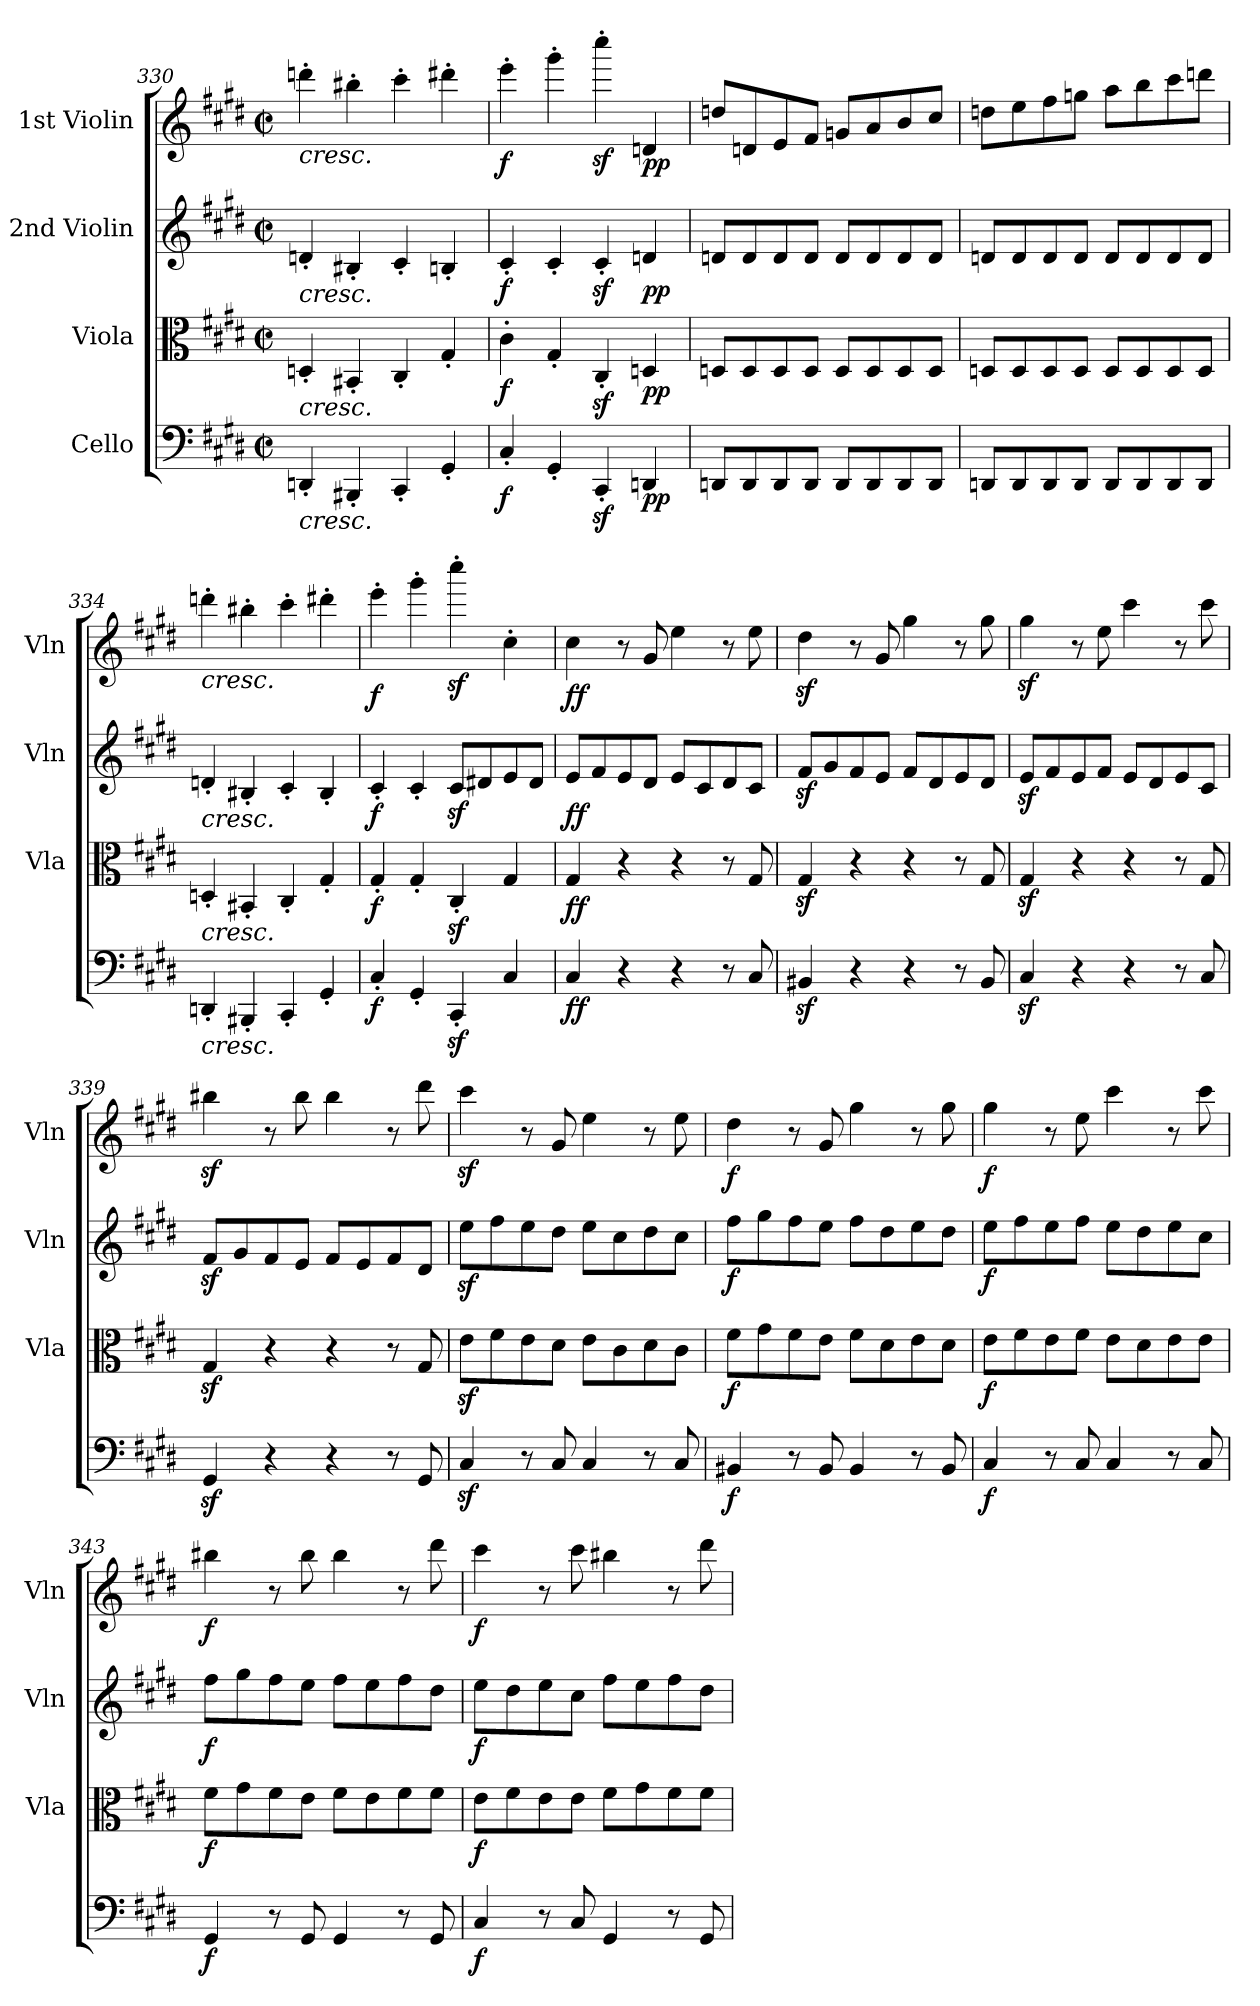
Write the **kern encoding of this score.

**kern	**dynam	**kern	**dynam	**kern	**dynam	**kern	**dynam
*part4	*part4	*part3	*part3	*part2	*part2	*part1	*part1
*staff4	*staff4	*staff3	*staff3	*staff2	*staff2	*staff1	*staff1
*I"Cello	*	*I"Viola	*	*I"2nd Violin	*	*I"1st Violin	*
*	*	*I'Vla	*	*I'Vln	*	*I'Vln	*
*clefF4	*	*clefC3	*	*clefG2	*	*clefG2	*
*k[f#c#g#d#]	*	*k[f#c#g#d#]	*	*k[f#c#g#d#]	*	*k[f#c#g#d#]	*
*c#:	*	*c#:	*	*c#:	*	*c#:	*
*M2/2	*	*M2/2	*	*M2/2	*	*M2/2	*
*met(c|)	*	*met(c|)	*	*met(c|)	*	*met(c|)	*
=330	=330	=330	=330	=330	=330	=330	=330
!	!	!	!	!	!	!LO:TX:b:i:t=cresc.	!
!	!	!	!	!LO:TX:b:i:t=cresc.	!	!	!
!	!	!LO:TX:b:i:t=cresc.	!	!	!	!	!
!LO:TX:b:i:t=cresc.	!	!	!	!	!	!	!
4DDn'/	.	4Dn'/	.	4dn'/	.	4dddn'\	.
4BBB#X'/	.	4BB#X'/	.	4B#X'/	.	4bb#X'\	.
4CC#'/	.	4C#'/	.	4c#'/	.	4ccc#'\	.
4GG#'/	.	4G#'/	.	4Bn'/	.	4ddd#X'\	.
!!LO:LB:g=z
=331	=331	=331	=331	=331	=331	=331	=331
!	!LO:DY:b	!	!LO:DY:b	!	!LO:DY:b	!	!LO:DY:b
4C#'/	f	4c#'\	f	4c#'/	f	4eee'\	f
4GG#'/	.	4G#'/	.	4c#'/	.	4ggg#'\	.
4CC#z<'/	.	4C#z<'/	.	4c#z<'/	.	4cccc#z<'\	.
!	!LO:DY:b	!	!LO:DY:b	!	!LO:DY:b	!	!LO:DY:b
4DDn/	pp	4Dn/	pp	4dn/	pp	4dn/	pp
!!LO:PB:g=z
=332	=332	=332	=332	=332	=332	=332	=332
8DDn/L	.	8Dn/L	.	8dn/L	.	8ddn/L	.
8DD/	.	8D/	.	8d/	.	8dn/	.
8DD/	.	8D/	.	8d/	.	8e/	.
8DD/J	.	8D/J	.	8d/J	.	8f#/J	.
8DD/L	.	8D/L	.	8d/L	.	8gn/L	.
8DD/	.	8D/	.	8d/	.	8a/	.
8DD/	.	8D/	.	8d/	.	8b/	.
8DD/J	.	8D/J	.	8d/J	.	8cc#/J	.
=333	=333	=333	=333	=333	=333	=333	=333
8DDn/L	.	8Dn/L	.	8dn/L	.	8ddn\L	.
8DD/	.	8D/	.	8d/	.	8ee\	.
8DD/	.	8D/	.	8d/	.	8ff#\	.
8DD/J	.	8D/J	.	8d/J	.	8ggn\J	.
8DD/L	.	8D/L	.	8d/L	.	8aa\L	.
8DD/	.	8D/	.	8d/	.	8bb\	.
8DD/	.	8D/	.	8d/	.	8ccc#\	.
8DD/J	.	8D/J	.	8d/J	.	8dddn\J	.
=334	=334	=334	=334	=334	=334	=334	=334
!	!	!	!	!	!	!LO:TX:b:i:t=cresc.	!
!	!	!	!	!LO:TX:b:i:t=cresc.	!	!	!
!	!	!LO:TX:b:i:t=cresc.	!	!	!	!	!
!LO:TX:b:i:t=cresc.	!	!	!	!	!	!	!
4DDn'/	.	4Dn'/	.	4dn'/	.	4dddn'\	.
4BBB#X'/	.	4BB#X'/	.	4B#X'/	.	4bb#X'\	.
4CC#'/	.	4C#'/	.	4c#'/	.	4ccc#'\	.
4GG#'/	.	4G#'/	.	4B#'/	.	4ddd#X'\	.
=335	=335	=335	=335	=335	=335	=335	=335
!	!LO:DY:b	!	!LO:DY:b	!	!LO:DY:b	!	!LO:DY:b
4C#'/	f	4G#'/	f	4c#'/	f	4eee'\	f
4GG#'/	.	4G#'/	.	4c#'/	.	4ggg#'\	.
4CC#z<'/	.	4C#z<'/	.	8c#z</L	.	4cccc#z<'\	.
.	.	.	.	8d#X/	.	.	.
4C#/	.	4G#/	.	8e/	.	4cc#'\	.
.	.	.	.	8d#/J	.	.	.
!!LO:LB:g=z
=336	=336	=336	=336	=336	=336	=336	=336
!	!LO:DY:b	!	!LO:DY:b	!	!LO:DY:b	!	!LO:DY:b
4C#/	ff	4G#/	ff	8e/L	ff	4cc#\	ff
.	.	.	.	8f#/	.	.	.
4r	.	4r	.	8e/	.	8r	.
.	.	.	.	8d#/J	.	8g#/	.
4r	.	4r	.	8e/L	.	4ee\	.
.	.	.	.	8c#/	.	.	.
8r	.	8r	.	8d#/	.	8r	.
8C#/	.	8G#/	.	8c#/J	.	8ee\	.
=337	=337	=337	=337	=337	=337	=337	=337
4BB#Xz</	.	4G#z</	.	8f#z</L	.	4dd#z<\	.
.	.	.	.	8g#/	.	.	.
4r	.	4r	.	8f#/	.	8r	.
.	.	.	.	8e/J	.	8g#/	.
4r	.	4r	.	8f#/L	.	4gg#\	.
.	.	.	.	8d#/	.	.	.
8r	.	8r	.	8e/	.	8r	.
8BB#/	.	8G#/	.	8d#/J	.	8gg#\	.
!!LO:PB:g=z
=338	=338	=338	=338	=338	=338	=338	=338
4C#z</	.	4G#z</	.	8ez</L	.	4gg#z<\	.
.	.	.	.	8f#/	.	.	.
4r	.	4r	.	8e/	.	8r	.
.	.	.	.	8f#/J	.	8ee\	.
4r	.	4r	.	8e/L	.	4ccc#\	.
.	.	.	.	8d#/	.	.	.
8r	.	8r	.	8e/	.	8r	.
8C#/	.	8G#/	.	8c#/J	.	8ccc#\	.
=339	=339	=339	=339	=339	=339	=339	=339
4GG#z</	.	4G#z</	.	8f#z</L	.	4bb#Xz<\	.
.	.	.	.	8g#/	.	.	.
4r	.	4r	.	8f#/	.	8r	.
.	.	.	.	8e/J	.	8bb#\	.
4r	.	4r	.	8f#/L	.	4bb#\	.
.	.	.	.	8e/	.	.	.
8r	.	8r	.	8f#/	.	8r	.
8GG#/	.	8G#/	.	8d#/J	.	8ddd#\	.
=340	=340	=340	=340	=340	=340	=340	=340
4C#z</	.	8ez<\L	.	8eez<\L	.	4ccc#z<\	.
.	.	8f#\	.	8ff#\	.	.	.
8r	.	8e\	.	8ee\	.	8r	.
8C#/	.	8d#\J	.	8dd#\J	.	8g#/	.
4C#/	.	8e\L	.	8ee\L	.	4ee\	.
.	.	8c#\	.	8cc#\	.	.	.
8r	.	8d#\	.	8dd#\	.	8r	.
8C#/	.	8c#\J	.	8cc#\J	.	8ee\	.
=341	=341	=341	=341	=341	=341	=341	=341
!	!LO:DY:b	!	!LO:DY:b	!	!LO:DY:b	!	!LO:DY:b
4BB#X/	f	8f#\L	f	8ff#\L	f	4dd#\	f
.	.	8g#\	.	8gg#\	.	.	.
8r	.	8f#\	.	8ff#\	.	8r	.
8BB#/	.	8e\J	.	8ee\J	.	8g#/	.
4BB#/	.	8f#\L	.	8ff#\L	.	4gg#\	.
.	.	8d#\	.	8dd#\	.	.	.
8r	.	8e\	.	8ee\	.	8r	.
8BB#/	.	8d#\J	.	8dd#\J	.	8gg#\	.
!!LO:LB:g=z
=342	=342	=342	=342	=342	=342	=342	=342
!	!LO:DY:b	!	!LO:DY:b	!	!LO:DY:b	!	!LO:DY:b
4C#/	f	8e\L	f	8ee\L	f	4gg#\	f
.	.	8f#\	.	8ff#\	.	.	.
8r	.	8e\	.	8ee\	.	8r	.
8C#/	.	8f#\J	.	8ff#\J	.	8ee\	.
4C#/	.	8e\L	.	8ee\L	.	4ccc#\	.
.	.	8d#\	.	8dd#\	.	.	.
8r	.	8e\	.	8ee\	.	8r	.
8C#/	.	8e\J	.	8cc#\J	.	8ccc#\	.
=343	=343	=343	=343	=343	=343	=343	=343
!	!LO:DY:b	!	!LO:DY:b	!	!LO:DY:b	!	!LO:DY:b
4GG#/	f	8f#\L	f	8ff#\L	f	4bb#X\	f
.	.	8g#\	.	8gg#\	.	.	.
8r	.	8f#\	.	8ff#\	.	8r	.
8GG#/	.	8e\J	.	8ee\J	.	8bb#\	.
4GG#/	.	8f#\L	.	8ff#\L	.	4bb#\	.
.	.	8e\	.	8ee\	.	.	.
8r	.	8f#\	.	8ff#\	.	8r	.
8GG#/	.	8f#\J	.	8dd#\J	.	8ddd#\	.
=344	=344	=344	=344	=344	=344	=344	=344
!	!LO:DY:b	!	!LO:DY:b	!	!LO:DY:b	!	!LO:DY:b
4C#/	f	8e\L	f	8ee\L	f	4ccc#\	f
.	.	8f#\	.	8dd#\	.	.	.
8r	.	8e\	.	8ee\	.	8r	.
8C#/	.	8e\J	.	8cc#\J	.	8ccc#\	.
4GG#/	.	8f#\L	.	8ff#\L	.	4bb#X\	.
.	.	8g#\	.	8ee\	.	.	.
8r	.	8f#\	.	8ff#\	.	8r	.
8GG#/	.	8f#\J	.	8dd#\J	.	8ddd#\	.
=	=	=	=	=	=	=	=
*-	*-	*-	*-	*-	*-	*-	*-
